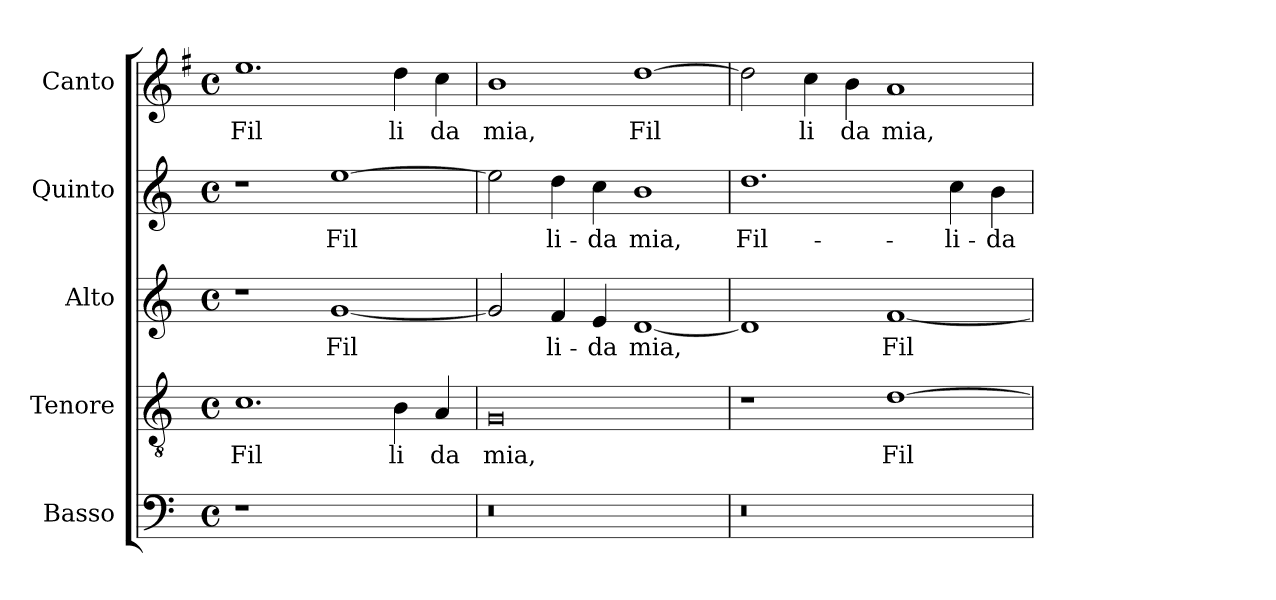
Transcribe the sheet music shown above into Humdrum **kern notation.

**kern	**kern	**text	**kern	**text	**kern	**text	**kern	**text
*part5	*part4	*part4	*part3	*part3	*part2	*part2	*part1	*part1
*staff5	*staff4	*staff4	*staff3	*staff3	*staff2	*staff2	*staff1	*staff1
*I"Basso	*I"Tenore	*	*I"Alto	*	*I"Quinto	*	*I"Canto	*
!!LO:PB:g=z
*stria5	*stria5	*	*stria5	*	*stria5	*	*stria5	*
*clefF4	*clefGv2	*	*clefG2	*	*clefG2	*	*clefG2	*
*	*	*	*	*	*	*	*ITrd-3c-5	*
*k[]	*k[]	*	*k[]	*	*k[]	*	*k[]	*
*C:	*C:	*	*C:	*	*C:	*	*C:	*
*M4/4	*M4/4	*	*M4/4	*	*M4/4	*	*M4/4	*
*met(c)	*met(c)	*	*met(c)	*	*met(c)	*	*met(c)	*
=1	=1	=1	=1	=1	=1	=1	=1	=1
!	!	!LO:LY:b:cj	!	!	!	!	!	!LO:LY:b:cj
1r	1.c	Fil	1r	.	1r	.	1.aa	Fil
!	!	!	!	!LO:LY:b:cj	!	!LO:LY:b:cj	!	!
1ryy	.	.	[<1g	Fil-	[>1ee	Fil-	.	.
!	!	!LO:LY:b:cj	!	!	!	!	!	!LO:LY:b:cj
.	4B\	li	.	.	.	.	4gg\	li
!	!	!LO:LY:b:cj	!	!	!	!	!	!LO:LY:b:cj
.	4A/	da	.	.	.	.	4ff\	da
=2	=2	=2	=2	=2	=2	=2	=2	=2
!	!	!LO:LY:b:cj	!	!LO:LY:b:cj	!	!LO:LY:b:cj	!	!LO:LY:b:cj
0r	0G	mia,	2g/]	--	2ee\]	--	1ee	mia,
!	!	!	!	!LO:LY:b:cj	!	!LO:LY:b:cj	!	!
.	.	.	4f/	-li-	4dd\	-li-	.	.
!	!	!	!	!LO:LY:b:cj	!	!LO:LY:b:cj	!	!
.	.	.	4e/	-da	4cc\	-da	.	.
!	!	!	!	!LO:LY:b:cj	!	!LO:LY:b:cj	!	!LO:LY:b:cj
.	.	.	[<1d	mia,	1b	mia,	[>1gg	Fil
=3	=3	=3	=3	=3	=3	=3	=3	=3
!	!	!	!	!LO:LY:b:cj	!	!LO:LY:b:cj	!	!LO:LY:b:cj
0r	1r	.	1d]	.	1.dd	Fil-	2gg\]	.
!	!	!	!	!	!	!	!	!LO:LY:b:cj
.	.	.	.	.	.	.	4ff\	li
!	!	!	!	!	!	!	!	!LO:LY:b:cj
.	.	.	.	.	.	.	4ee\	da
!	!	!LO:LY:b:cj	!	!LO:LY:b:cj	!	!	!	!LO:LY:b:cj
.	[>1d	Fil	[<1f	Fil-	.	.	1dd	mia,
!	!	!	!	!	!	!LO:LY:b:cj	!	!
.	.	.	.	.	4cc\	-li-	.	.
!	!	!	!	!	!	!LO:LY:b:cj	!	!
.	.	.	.	.	4b\	-da	.	.
=	=	=	=	=	=	=	=	=
*-	*-	*-	*-	*-	*-	*-	*-	*-
